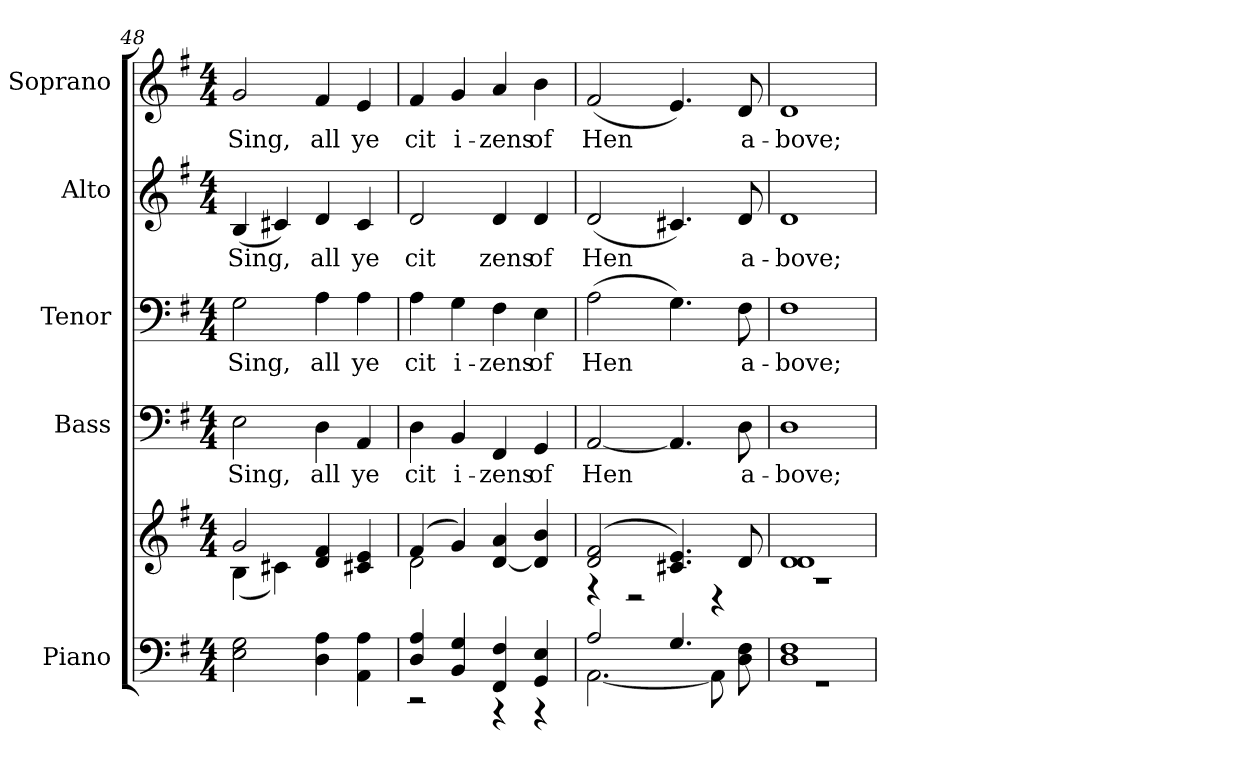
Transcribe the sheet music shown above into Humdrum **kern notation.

**kern	**kern	**kern	**text	**kern	**text	**kern	**text	**kern	**text
*part5	*part5	*part4	*part4	*part3	*part3	*part2	*part2	*part1	*part1
*staff6	*staff5	*staff4	*staff4	*staff3	*staff3	*staff2	*staff2	*staff1	*staff1
*I"Piano	*	*I"Bass	*	*I"Tenor	*	*I"Alto	*	*I"Soprano	*
*I'Pno.	*	*I'B.	*	*I'T.	*	*I'A.	*	*I'S.	*
*clefF4	*clefG2	*clefF4	*	*clefF4	*	*clefG2	*	*clefG2	*
*k[f#]	*k[f#]	*k[f#]	*	*k[f#]	*	*k[f#]	*	*k[f#]	*
*G:	*G:	*G:	*	*G:	*	*G:	*	*G:	*
*M4/4	*M4/4	*M4/4	*	*M4/4	*	*M4/4	*	*M4/4	*
=48	=48	=48	=48	=48	=48	=48	=48	=48	=48
*	*^	*	*	*	*	*	*	*	*
!	!	!	!	!LO:LY:b:color=#000000	!	!	!	!	!	!
!	!	!	!	!	!	!LO:LY:b:color=#000000	!	!	!	!
!	!	!	!	!	!	!	!	!LO:LY:b:color=#000000	!	!
!	!	!	!	!	!	!	!	!	!	!LO:LY:b:color=#000000
2Ei\ 2Gi	2gi/	(4Bi\	2Ei\	Sing,	2Gi\	Sing,	(4Bi/	Sing,	2gi/	Sing,
.	.	4c#Xi\)	.	.	.	.	4c#Xi/)	.	.	.
!	!	!	!	!LO:LY:b:color=#000000	!	!	!	!	!	!
!	!	!	!	!	!	!LO:LY:b:color=#000000	!	!	!	!
!	!	!	!	!	!	!	!	!LO:LY:b:color=#000000	!	!
!	!	!	!	!	!	!	!	!	!	!LO:LY:b:color=#000000
4Di\ 4Ai	4di/ 4f#i	4ryy	4Di\	all	4Ai\	all	4di/	all	4f#i/	all
!	!	!	!	!LO:LY:b:color=#000000	!	!	!	!	!	!
!	!	!	!	!	!	!LO:LY:b:color=#000000	!	!	!	!
!	!	!	!	!	!	!	!	!LO:LY:b:color=#000000	!	!
!	!	!	!	!	!	!	!	!	!	!LO:LY:b:color=#000000
4AAi\ 4Ai	4c#Xi/ 4ei	4ryy	4AAi/	ye	4Ai\	ye	4c#i/	ye	4ei/	ye
=49	=49	=49	=49	=49	=49	=49	=49	=49	=49	=49
*^	*	*	*	*	*	*	*	*	*	*
!	!	!	!	!	!LO:LY:b:color=#000000	!	!	!	!	!	!
!	!	!	!	!	!	!	!LO:LY:b:color=#000000	!	!	!	!
!	!	!	!	!	!	!	!	!	!LO:LY:b:color=#000000	!	!
!	!	!	!	!	!	!	!	!	!	!	!LO:LY:b:color=#000000
4Di/ 4Ai	2r	(4f#i/	2di\	4Di\	cit	4Ai\	cit	2di/	cit	4f#i/	cit
!	!	!	!	!	!LO:LY:b:color=#000000	!	!	!	!	!	!
!	!	!	!	!	!	!	!LO:LY:b:color=#000000	!	!	!	!
!	!	!	!	!	!	!	!	!	!	!	!LO:LY:b:color=#000000
4BBi/ 4Gi	.	4gi/)	.	4BBi/	i-	4Gi\	i-	.	.	4gi/	i-
!	!	!	!	!	!LO:LY:b:color=#000000	!	!	!	!	!	!
!	!	!	!	!	!	!	!LO:LY:b:color=#000000	!	!	!	!
!	!	!	!	!	!	!	!	!	!LO:LY:b:color=#000000	!	!
!	!	!	!	!	!	!	!	!	!	!	!LO:LY:b:color=#000000
4FF#i/ 4F#i	4r	[<4di/ 4ai	4ryy	4FF#i/	-zens	4F#i\	-zens	4di/	zens	4ai/	-zens
!	!	!	!	!	!LO:LY:b:color=#000000	!	!	!	!	!	!
!	!	!	!	!	!	!	!LO:LY:b:color=#000000	!	!	!	!
!	!	!	!	!	!	!	!	!	!LO:LY:b:color=#000000	!	!
!	!	!	!	!	!	!	!	!	!	!	!LO:LY:b:color=#000000
4GGi/ 4Ei	4r	4di/] 4bi	4ryy	4GGi/	of	4Ei\	of	4di/	of	4bi\	of
=50	=50	=50	=50	=50	=50	=50	=50	=50	=50	=50	=50
!	!	!	!	!	!LO:LY:b:color=#000000	!	!	!	!	!	!
!	!	!	!	!	!	!	!LO:LY:b:color=#000000	!	!	!	!
!	!	!	!	!	!	!	!	!	!LO:LY:b:color=#000000	!	!
!	!	!	!	!	!	!	!	!	!	!	!LO:LY:b:color=#000000
2Ai/	[<2.AAi\	(2di/ 2f#i	4r	[<2AAi/	Hen	(2Ai\	Hen	(2di/	Hen	(2f#i/	Hen
.	.	.	2r	.	.	.	.	.	.	.	.
4.Gi/	.	4.c#Xi/ 4.ei)	.	4.AAi/]	.	4.Gi\)	.	4.c#Xi/)	.	4.ei/)	.
.	8AAi\]	.	4r	.	.	.	.	.	.	.	.
!	!	!	!	!	!LO:LY:b:color=#000000	!	!	!	!	!	!
!	!	!	!	!	!	!	!LO:LY:b:color=#000000	!	!	!	!
!	!	!	!	!	!	!	!	!	!LO:LY:b:color=#000000	!	!
!	!	!	!	!	!	!	!	!	!	!	!LO:LY:b:color=#000000
8Di\ 8F#i	8ryy	8di/	.	8Di\	a-	8F#i\	a-	8di/	a-	8di/	a-
!!LO:PB:g=z
=51	=51	=51	=51	=51	=51	=51	=51	=51	=51	=51	=51
!	!	!	!	!	!LO:LY:b:color=#000000	!	!	!	!	!	!
!	!	!	!	!	!	!	!LO:LY:b:color=#000000	!	!	!	!
!	!	!	!	!	!	!	!	!	!LO:LY:b:color=#000000	!	!
!	!	!	!	!	!	!	!	!	!	!	!LO:LY:b:color=#000000
1Di 1F#i	1r	1di 1di	1r	1Di	-bove;	1F#i	-bove;	1di	-bove;	1di	-bove;
*v	*v	*	*	*	*	*	*	*	*	*	*
*	*v	*v	*	*	*	*	*	*	*	*
=	=	=	=	=	=	=	=	=	=
*-	*-	*-	*-	*-	*-	*-	*-	*-	*-
